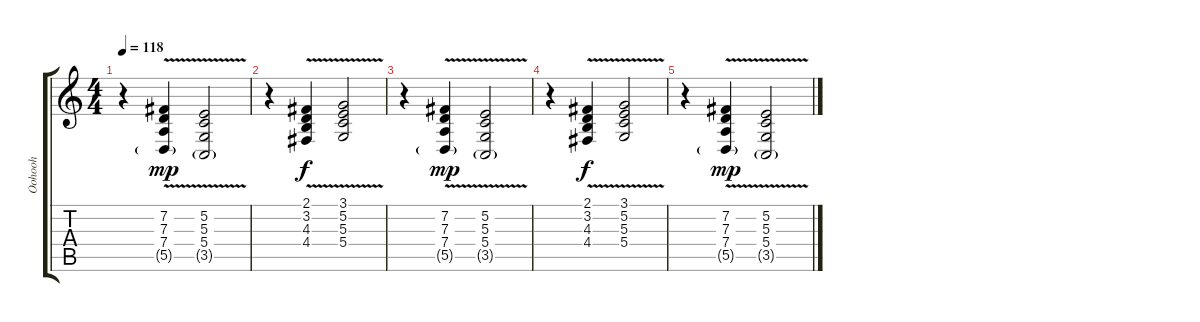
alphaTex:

\track ("Oohooh" "Oohooh") {instrument voiceoohs bank 255}
\staff {score tabs}
\tuning (E4 B3 G3 D3 A2 E2) {hide}
\ts (4 4)
\tempo 118
\clef g2
\ks c
r.4{dy f} (7.2{v} 7.3{v} 7.4{v} 5.5{g}).4{dy mp} (5.2{v} 5.3{v} 5.4{v} 3.5{g}).2 |
r.4 (2.1{v} 3.2{v} 4.3{v} 4.4{v}).4{dy f} (3.1{v} 5.2{v} 5.3{v} 5.4{v}).2 |
r.4 (7.2{v} 7.3{v} 7.4{v} 5.5{g}).4{dy mp} (5.2{v} 5.3{v} 5.4{v} 3.5{g}).2 |
r.4 (2.1{v} 3.2{v} 4.3{v} 4.4{v}).4{dy f} (3.1{v} 5.2{v} 5.3{v} 5.4{v}).2 |
r.4 (7.2{v} 7.3{v} 7.4{v} 5.5{g}).4{dy mp} (5.2{v} 5.3{v} 5.4{v} 3.5{g}).2
